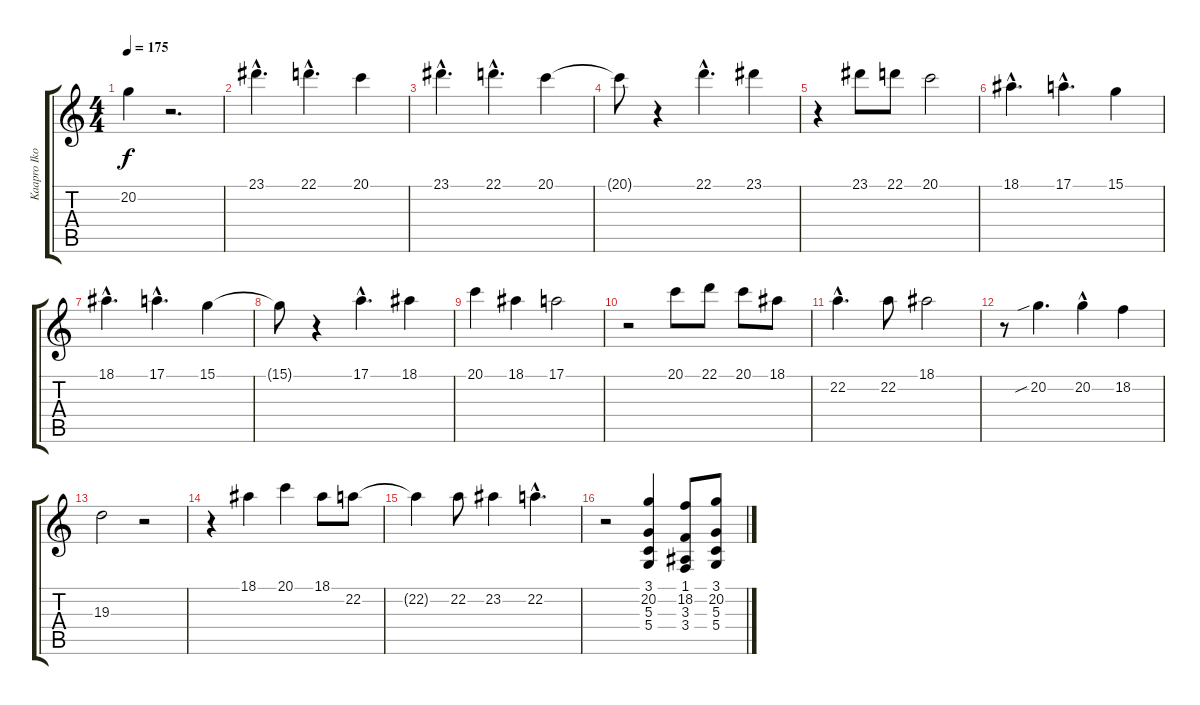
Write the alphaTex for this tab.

\track ("Kaapro Ikonen-Vocals" "Kaapro Iko") {instrument lead7fifths}
\staff {score tabs}
\tuning (E4 B3 G3 D3 A2 E2) {hide}
\ts (4 4)
\tempo 175
\clef g2
\ks c
20.2{t}.4{dy f} r.2{d} |
23.1{hac}.4{d} 22.1{hac}.4{d} 20.1.4 |
23.1{hac}.4{d} 22.1{hac}.4{d} 20.1.4 |
20.1{t}.8 r.4 22.1{hac}.4{d} 23.1.4 |
r.4 23.1.8 22.1.8 20.1.2 |
18.1{hac}.4{d} 17.1{hac}.4{d} 15.1.4 |
18.1{hac}.4{d} 17.1{hac}.4{d} 15.1.4 |
15.1{t}.8 r.4 17.1{hac}.4{d} 18.1.4 |
20.1.4 18.1.4 17.1.2 |
r.2 20.1.8 22.1.8 20.1.8 18.1.8 |
22.2{hac}.4{d} 22.2.8 18.1.2 |
r.8 20.2{sib}.4{d} 20.2{hac}.4 18.2.4 |
19.3.2 r.2 |
r.4 18.1.4 20.1.4 18.1.8 22.2.8 |
22.2{t}.4 22.2.8 23.2.4 22.2{hac}.4{d} |
r.2 (3.1 20.2 5.3 5.4).4 (1.1 18.2 3.3 3.4).8 (3.1 20.2 5.3 5.4).8
